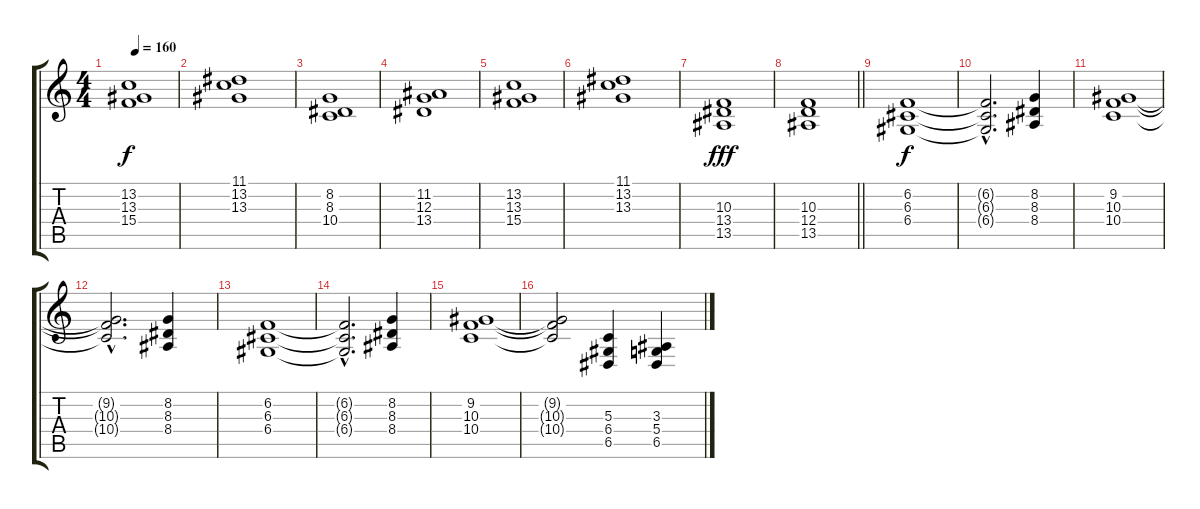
\track "" {instrument stringensemble1}
\staff {score tabs}
\tuning (E4 B3 G3 D3 A2 E2) {hide}
\ts (4 4)
\tempo 160
\clef g2
\ks c
(13.2 13.3 15.4).1{dy f} |
(11.1 13.2 13.3).1 |
(8.2 8.3 10.4).1 |
(11.2 12.3 13.4).1 |
(13.2 13.3 15.4).1 |
(11.1 13.2 13.3).1 |
(10.3 13.4 13.5).1{dy fff} |
\barLineRight lightlight
(10.3 12.4 13.5).1 |
(6.2 6.3 6.4).1{dy f volume 16} |
(6.2{hac t} 6.3{hac t} 6.4{hac t}).2{d} (8.2 8.3 8.4).4 |
(9.2 10.3 10.4).1 |
(9.2{hac t} 10.3{hac t} 10.4{hac t}).2{d} (8.2 8.3 8.4).4 |
(6.2 6.3 6.4).1 |
(6.2{hac t} 6.3{hac t} 6.4{hac t}).2{d} (8.2 8.3 8.4).4 |
(9.2 10.3 10.4).1 |
(9.2{t} 10.3{t} 10.4{t}).2 (5.3 6.4 6.5).4 (3.3 5.4 6.5).4
